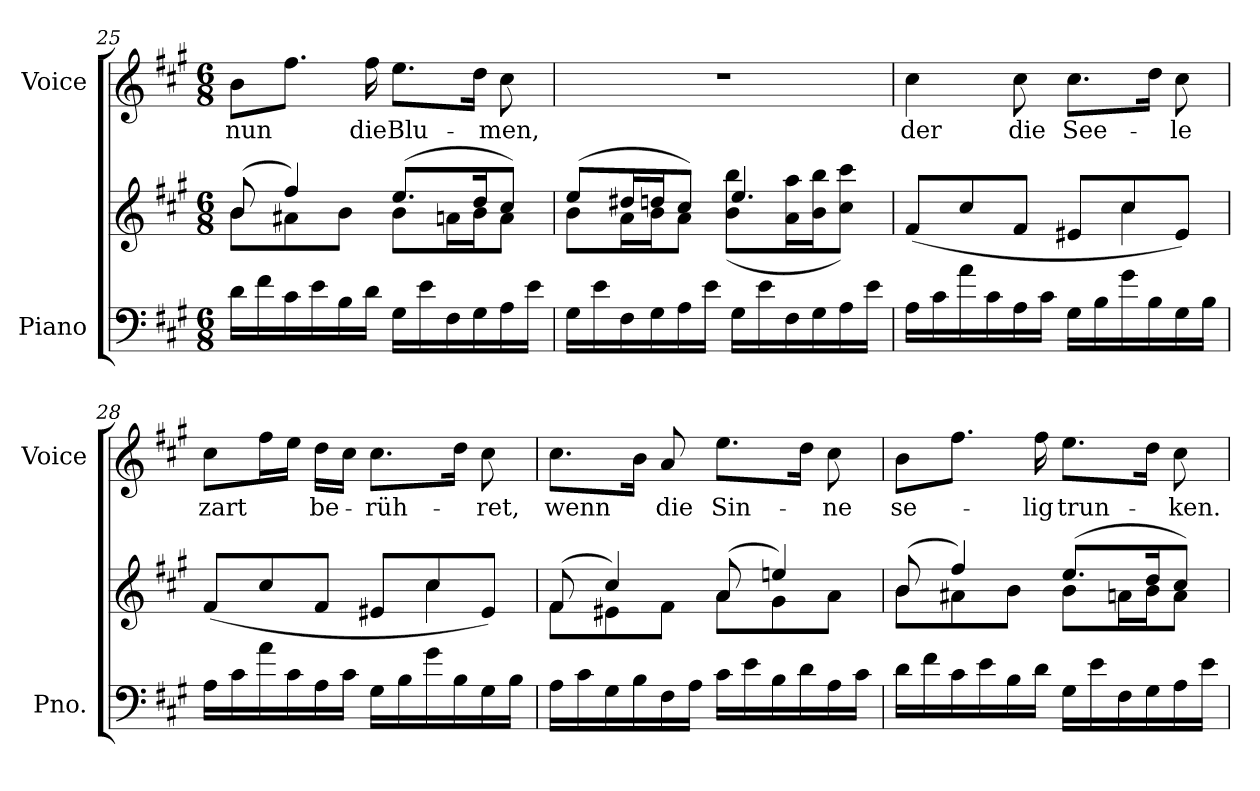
**kern	**kern	**kern	**text
*part2	*part2	*part1	*part1
*staff3	*staff2	*staff1	*staff1
*I"Piano	*	*I"Voice	*
*I'Pno.	*	*I'Voice	*
*clefF4	*clefG2	*clefG2	*
*k[f#c#g#]	*k[f#c#g#]	*k[f#c#g#]	*
*A:	*A:	*A:	*
*M6/8	*M6/8	*M6/8	*
=25	=25	=25	=25
*	*^	*	*
!	!	!	!	!LO:LY:b:color=#000000
16di\LL	(8bi/	8bi\L	8bi\L	nun
16f#i\	.	.	.	.
16c#i\	4ff#i/)	8a#Xi\	8.ff#i\J	.
16ei\	.	.	.	.
16Bi\	.	8bi\J	.	.
!	!	!	!	!LO:LY:b:color=#000000
16di\JJ	.	.	16ff#i\	die
!	!	!	!	!LO:LY:b:color=#000000
16G#i\LL	(8.eei/L	8bi\L	8.eei\L	Blu-
16ei\	.	.	.	.
16F#i\	.	16ani\L	.	.
16G#i\	16ddi/k	16bi\J	16ddi\Jk	.
!	!	!	!	!LO:LY:b:color=#000000
16Ai\	8cc#i/J)	8ai\J	8cc#i\	-men,
16ei\JJ	.	.	.	.
=26	=26	=26	=26	=26
!	!	!	!LO:N:vis=1	!
16G#i\LL	(8eei/L	8bi\L	2.r	.
16ei\	.	.	.	.
16F#i\	16dd#Xi/L	16ai\L	.	.
16G#i\	16ddni/J	16bi\J	.	.
16Ai\	8cc#i/J)	8ai\J	.	.
16ei\JJ	.	.	.	.
16G#i\LL	4.eei/	(8bi\ 8bbiL	.	.
16ei\	.	.	.	.
16F#i\	.	16ai\ 16aaiL	.	.
16G#i\	.	16bi\ 16bbiJ	.	.
16Ai\	.	8cc#i\ 8ccc#iJ)	.	.
16ei\JJ	.	.	.	.
!!LO:PB:g=z
=27	=27	=27	=27	=27
!	!	!	!	!LO:LY:b:color=#000000
16Ai\LL	(8f#i/L	2ryy	4cc#i\	der
16c#i\	.	.	.	.
16ai\	8cc#i/	.	.	.
16c#i\	.	.	.	.
!	!	!	!	!LO:LY:b:color=#000000
16Ai\	8f#i/J	.	8cc#i\	die
16c#i\JJ	.	.	.	.
!	!	!	!	!LO:LY:b:color=#000000
16G#i\LL	8e#Xi/L	.	8.cc#i\L	See-
16Bi\	.	.	.	.
16g#i\	8cc#i/	4cc#i\	.	.
16Bi\	.	.	16ddi\Jk	.
!	!	!	!	!LO:LY:b:color=#000000
16G#i\	8e#i/J)	.	8cc#i\	-le
16Bi\JJ	.	.	.	.
=28	=28	=28	=28	=28
!	!	!	!	!LO:LY:b:color=#000000
16Ai\LL	(8f#i/L	2ryy	8cc#i\L	zart
16c#i\	.	.	.	.
16ai\	8cc#i/	.	16ff#i\L	.
16c#i\	.	.	16eei\JJ	.
!	!	!	!	!LO:LY:b:color=#000000
16Ai\	8f#i/J	.	16ddi\LL	be-
16c#i\JJ	.	.	16cc#i\JJ	.
!	!	!	!	!LO:LY:b:color=#000000
16G#i\LL	8e#Xi/L	.	8.cc#i\L	-rüh-
16Bi\	.	.	.	.
16g#i\	8cc#i/	4cc#i\	.	.
16Bi\	.	.	16ddi\Jk	.
!	!	!	!	!LO:LY:b:color=#000000
16G#i\	8e#i/J)	.	8cc#i\	-ret,
16Bi\JJ	.	.	.	.
=29	=29	=29	=29	=29
!	!	!	!	!LO:LY:b:color=#000000
16Ai\LL	(8f#i/	8f#i\L	8.cc#i\L	wenn
16c#i\	.	.	.	.
16G#i\	4cc#i/)	8e#Xi\	.	.
16Bi\	.	.	16bi\Jk	.
!	!	!	!	!LO:LY:b:color=#000000
16F#i\	.	8f#i\J	8ai/	die
16Ai\JJ	.	.	.	.
!	!	!	!	!LO:LY:b:color=#000000
16c#i\LL	(8ai/	8ai\L	8.eei\L	Sin-
16ei\	.	.	.	.
16Bi\	4eeni/)	8g#i\	.	.
16di\	.	.	16ddi\Jk	.
!	!	!	!	!LO:LY:b:color=#000000
16Ai\	.	8ai\J	8cc#i\	-ne
16c#i\JJ	.	.	.	.
=30	=30	=30	=30	=30
!	!	!	!	!LO:LY:b:color=#000000
16di\LL	(8bi/	8bi\L	8bi\L	se-
16f#i\	.	.	.	.
16c#i\	4ff#i/)	8a#Xi\	8.ff#i\J	.
16ei\	.	.	.	.
16Bi\	.	8bi\J	.	.
!	!	!	!	!LO:LY:b:color=#000000
16di\JJ	.	.	16ff#i\	-lig
!	!	!	!	!LO:LY:b:color=#000000
16G#i\LL	(8.eei/L	8bi\L	8.eei\L	trun-
16ei\	.	.	.	.
16F#i\	.	16ani\L	.	.
16G#i\	16ddi/k	16bi\J	16ddi\Jk	.
!	!	!	!	!LO:LY:b:color=#000000
16Ai\	8cc#i/J)	8ai\J	8cc#i\	-ken.
16ei\JJ	.	.	.	.
*	*v	*v	*	*
=	=	=	=
*-	*-	*-	*-
